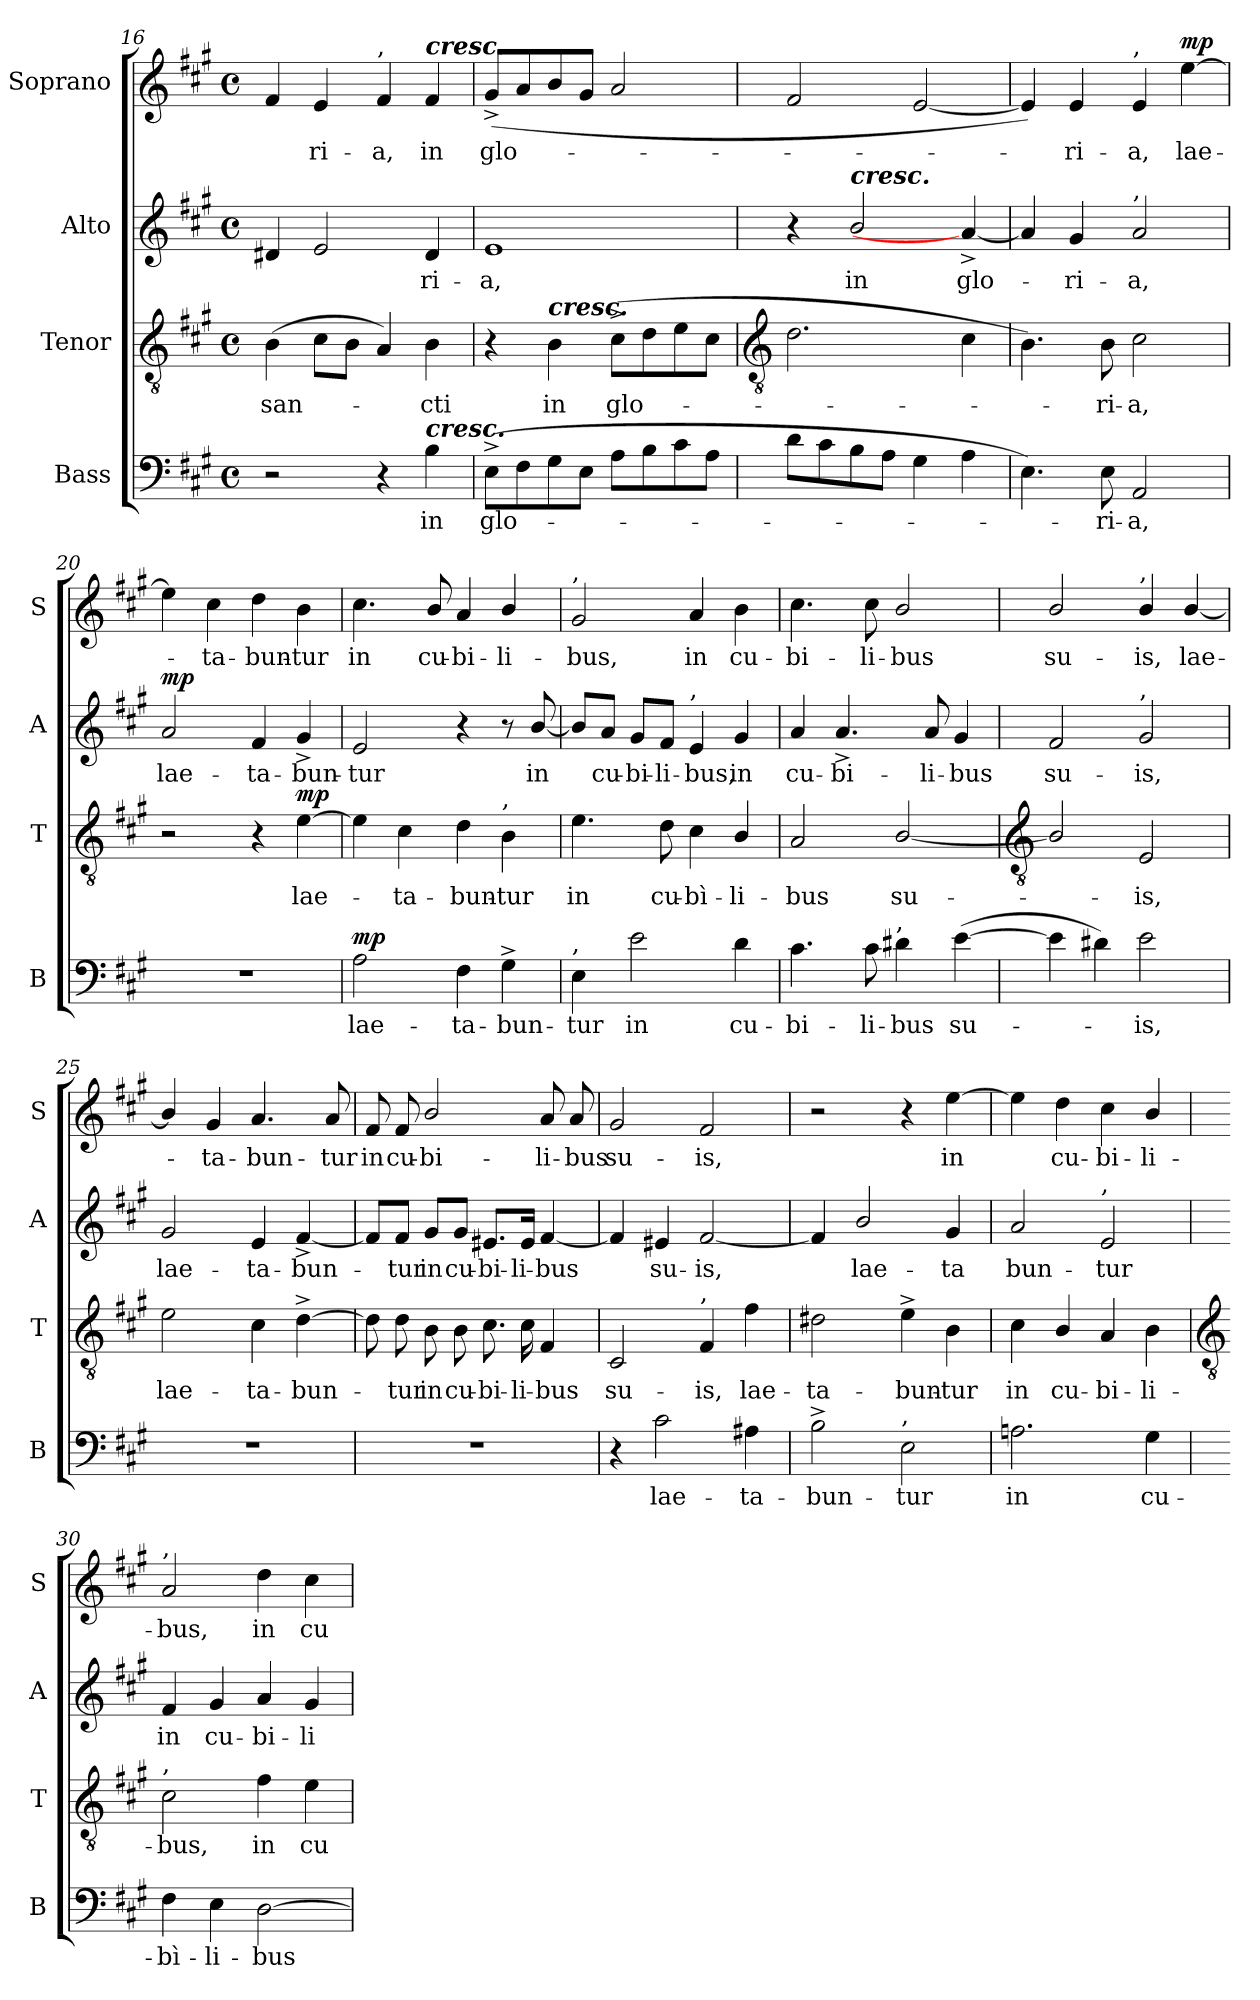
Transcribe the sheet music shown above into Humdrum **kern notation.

**kern	**text	**dynam	**kern	**text	**dynam	**kern	**text	**dynam	**kern	**text	**dynam
*part4	*part4	*part4	*part3	*part3	*part3	*part2	*part2	*part2	*part1	*part1	*part1
*staff4	*staff4	*staff4	*staff3	*staff3	*staff3	*staff2	*staff2	*staff2	*staff1	*staff1	*staff1
*I"Bass	*	*	*I"Tenor	*	*	*I"Alto	*	*	*I"Soprano	*	*
*I'B	*	*	*I'T	*	*	*I'A	*	*	*I'S	*	*
*clefF4	*	*	*clefGv2	*	*	*clefG2	*	*	*clefG2	*	*
*k[f#c#g#]	*	*	*k[f#c#g#]	*	*	*k[f#c#g#]	*	*	*k[f#c#g#]	*	*
*A:	*	*	*A:	*	*	*A:	*	*	*A:	*	*
*M4/4	*	*	*M4/4	*	*	*M4/4	*	*	*M4/4	*	*
*met(c)	*	*	*met(c)	*	*	*met(c)	*	*	*met(c)	*	*
=16	=16	=16	=16	=16	=16	=16	=16	=16	=16	=16	=16
!	!	!	!	!LO:LY:b	!	!	!	!	!	!	!
2r	.	.	(>4B	san-	.	4d#X	.	.	4f#	.	.
!	!	!	!	!	!	!	!	!	!	!LO:LY:b	!
.	.	.	8c#L	.	.	2e	.	.	4e	ri-	.
.	.	.	8BJ	.	.	.	.	.	.	.	.
!	!	!	!	!	!	!	!	!	!LO:TX:a:t=,	!	!
!	!	!	!	!	!	!	!	!	!	!LO:LY:b	!
4r	.	.	4A)	.	.	.	.	.	4f#	-a,	.
!	!	!	!	!	!	!	!	!	!LO:TX:a:Bi:t=cresc.	!	!
!LO:TX:a:Bi:t=cresc.	!	!	!	!	!	!	!	!	!	!	!
!	!LO:LY:b	!	!	!LO:LY:b	!	!	!LO:LY:b	!	!	!LO:LY:b	!
4B	in	.	4B	cti	.	4d#	ri-	.	4f#	in	.
=17	=17	=17	=17	=17	=17	=17	=17	=17	=17	=17	=17
!	!LO:LY:b	!	!	!	!	!	!LO:LY:b	!	!	!LO:LY:b	!
(>8E^L	glo-	.	4r	.	.	1e	-a,	.	(<8g#^L	glo-	.
8F#	.	.	.	.	.	.	.	.	8a	.	.
!	!	!	!LO:TX:a:Bi:t=cresc.	!	!	!	!	!	!	!	!
!	!	!	!	!LO:LY:b	!	!	!	!	!	!	!
8G#	.	.	4B	in	.	.	.	.	8b	.	.
8EJ	.	.	.	.	.	.	.	.	8g#J	.	.
!	!	!	!	!LO:LY:b	!	!	!	!	!	!	!
8AL	.	.	(>8c#^L	glo-	.	.	.	.	2a	.	.
8B	.	.	8d	.	.	.	.	.	.	.	.
8c#	.	.	8e	.	.	.	.	.	.	.	.
8AJ	.	.	8c#J	.	.	.	.	.	.	.	.
!!LO:LB:g=z
=18	=18	=18	=18	=18	=18	=18	=18	=18	=18	=18	=18
*	*	*	*clefGv2	*	*	*	*	*	*	*	*
8dL	.	.	2.d	.	.	4r	.	.	2f#	.	.
8c#	.	.	.	.	.	.	.	.	.	.	.
!	!	!	!	!	!	!LO:TX:a:Bi:t=cresc.	!	!	!	!	!
!	!	!	!	!	!	!	!LO:LY:b	!	!	!	!
8B	.	.	.	.	.	2b/	in	.	.	.	.
8AJ	.	.	.	.	.	.	.	.	.	.	.
4G#	.	.	.	.	.	.	.	.	[2e	.	.
!	!	!	!	!	!	!	!LO:LY:b	!	!	!	!
4A	.	.	4c#	.	.	4a^_	glo-	.	.	.	.
=19	=19	=19	=19	=19	=19	=19	=19	=19	=19	=19	=19
4.E)	.	.	4.B)	.	.	4a]	.	.	4e])	.	.
!	!	!	!	!	!	!	!LO:LY:b	!	!	!LO:LY:b	!
.	.	.	.	.	.	4g#	ri-	.	4e	ri-	.
!	!LO:LY:b	!	!	!LO:LY:b	!	!	!	!	!	!	!
8E	ri-	.	8B	ri-	.	.	.	.	.	.	.
!	!	!	!	!	!	!	!	!	!LO:TX:a:t=,	!	!
!	!	!	!	!	!	!LO:TX:a:t=,	!	!	!	!	!
!	!LO:LY:b	!	!	!LO:LY:b	!	!	!LO:LY:b	!	!	!LO:LY:b	!
2AA	-a,	.	2c#	-a,	.	2a	-a,	.	4e	-a,	.
!	!	!	!	!	!	!	!	!	!	!LO:LY:b	!LO:DY:b
.	.	.	.	.	.	.	.	.	[4ee	lae-	mp
=20	=20	=20	=20	=20	=20	=20	=20	=20	=20	=20	=20
!	!	!	!	!	!	!	!LO:LY:b	!LO:DY:b	!	!	!
1r	.	.	2r	.	.	2a	lae-	mp	4ee]	.	.
!	!	!	!	!	!	!	!	!	!	!LO:LY:b	!
.	.	.	.	.	.	.	.	.	4cc#	ta-	.
!	!	!	!	!	!	!	!LO:LY:b	!	!	!LO:LY:b	!
.	.	.	4r	.	.	4f#	-ta-	.	4dd	-bun-	.
!	!	!	!	!LO:LY:b	!LO:DY:b	!	!LO:LY:b	!	!	!LO:LY:b	!
.	.	.	[4e	lae-	mp	4g#^	-bun-	.	4b	-tur	.
=21	=21	=21	=21	=21	=21	=21	=21	=21	=21	=21	=21
!	!LO:LY:b	!LO:DY:b	!	!	!	!	!LO:LY:b	!	!	!LO:LY:b	!
2A	lae-	mp	4e]	.	.	2e	-tur	.	4.cc#	in	.
!	!	!	!	!LO:LY:b	!	!	!	!	!	!	!
.	.	.	4c#	-ta-	.	.	.	.	.	.	.
!	!	!	!	!	!	!	!	!	!	!LO:LY:b	!
.	.	.	.	.	.	.	.	.	8b/	cu-	.
!	!LO:LY:b	!	!	!LO:LY:b	!	!	!	!	!	!LO:LY:b	!
4F#	-ta-	.	4d	-bun-	.	4r	.	.	4a	-bi-	.
!	!	!	!LO:TX:a:t=,	!	!	!	!	!	!	!	!
!	!LO:LY:b	!	!	!LO:LY:b	!	!	!	!	!	!LO:LY:b	!
4G#^	-bun-	.	4B	-tur	.	8r	.	.	4b/	-li-	.
!	!	!	!	!	!	!	!LO:LY:b	!	!	!	!
.	.	.	.	.	.	[8b/	in	.	.	.	.
=22	=22	=22	=22	=22	=22	=22	=22	=22	=22	=22	=22
!	!	!	!	!	!	!	!	!	!LO:TX:a:t=,	!	!
!LO:TX:a:t=,	!	!	!	!	!	!	!	!	!	!	!
!	!LO:LY:b	!	!	!LO:LY:b	!	!	!	!	!	!LO:LY:b	!
4E	-tur	.	4.e	in	.	8b/L]	.	.	2g#	-bus,	.
!	!	!	!	!	!	!	!LO:LY:b	!	!	!	!
.	.	.	.	.	.	8a/J	cu-	.	.	.	.
!	!LO:LY:b	!	!	!	!	!	!LO:LY:b	!	!	!	!
2e	in	.	.	.	.	8g#/L	-bi-	.	.	.	.
!	!	!	!	!LO:LY:b	!	!	!LO:LY:b	!	!	!	!
.	.	.	8d	cu-	.	8f#/J	-li-	.	.	.	.
!	!	!	!	!	!	!LO:TX:a:t=,	!	!	!	!	!
!	!	!	!	!LO:LY:b	!	!	!LO:LY:b	!	!	!LO:LY:b	!
.	.	.	4c#	-bì-	.	4e	-bus,	.	4a	in	.
!	!LO:LY:b	!	!	!LO:LY:b	!	!	!LO:LY:b	!	!	!LO:LY:b	!
4d	cu-	.	4B/	-li-	.	4g#	in	.	4b	cu-	.
=23	=23	=23	=23	=23	=23	=23	=23	=23	=23	=23	=23
!	!LO:LY:b	!	!	!LO:LY:b	!	!	!LO:LY:b	!	!	!LO:LY:b	!
4.c#	-bi-	.	2A	-bus	.	4a	cu-	.	4.cc#	-bi-	.
!	!	!	!	!	!	!	!LO:LY:b	!	!	!	!
.	.	.	.	.	.	4.a^	-bi-	.	.	.	.
!	!LO:LY:b	!	!	!	!	!	!	!	!	!LO:LY:b	!
8c#	-li-	.	.	.	.	.	.	.	8cc#	-li-	.
!LO:TX:a:t=,	!	!	!	!	!	!	!	!	!	!	!
!	!LO:LY:b	!	!	!LO:LY:b	!	!	!	!	!	!LO:LY:b	!
4d#X	-bus	.	[2B/	su-	.	.	.	.	2b/	-bus	.
!	!	!	!	!	!	!	!LO:LY:b	!	!	!	!
.	.	.	.	.	.	8a	-li-	.	.	.	.
!	!LO:LY:b	!	!	!	!	!	!LO:LY:b	!	!	!	!
(>[4e	su-	.	.	.	.	4g#	-bus	.	.	.	.
!!LO:LB:g=z
=24	=24	=24	=24	=24	=24	=24	=24	=24	=24	=24	=24
*	*	*	*clefGv2	*	*	*	*	*	*	*	*
!	!	!	!	!	!	!	!LO:LY:b	!	!	!LO:LY:b	!
4e]	.	.	2B/]	.	.	2f#	su-	.	2b/	su-	.
4d#X)	.	.	.	.	.	.	.	.	.	.	.
!	!	!	!	!	!	!	!	!	!LO:TX:a:t=,	!	!
!	!	!	!	!	!	!LO:TX:a:t=,	!	!	!	!	!
!	!LO:LY:b	!	!	!LO:LY:b	!	!	!LO:LY:b	!	!	!LO:LY:b	!
2e	is,	.	2E	is,	.	2g#	-is,	.	4b/	-is,	.
!	!	!	!	!	!	!	!	!	!	!LO:LY:b	!
.	.	.	.	.	.	.	.	.	[4b/	lae-	.
=25	=25	=25	=25	=25	=25	=25	=25	=25	=25	=25	=25
!	!	!	!	!LO:LY:b	!	!	!LO:LY:b	!	!	!	!
1r	.	.	2e	lae-	.	2g#	lae-	.	4b/]	.	.
!	!	!	!	!	!	!	!	!	!	!LO:LY:b	!
.	.	.	.	.	.	.	.	.	4g#	ta-	.
!	!	!	!	!LO:LY:b	!	!	!LO:LY:b	!	!	!LO:LY:b	!
.	.	.	4c#	-ta-	.	4e	-ta-	.	4.a	-bun-	.
!	!	!	!	!LO:LY:b	!	!	!LO:LY:b	!	!	!	!
.	.	.	[4d^	-bun-	.	[4f#^	-bun-	.	.	.	.
!	!	!	!	!	!	!	!	!	!	!LO:LY:b	!
.	.	.	.	.	.	.	.	.	8a	-tur	.
=26	=26	=26	=26	=26	=26	=26	=26	=26	=26	=26	=26
!	!	!	!	!	!	!	!	!	!	!LO:LY:b	!
1r	.	.	8d]	.	.	8f#/L]	.	.	8f#	in	.
!	!	!	!	!LO:LY:b	!	!	!LO:LY:b	!	!	!LO:LY:b	!
.	.	.	8d	tur	.	8f#/J	tur	.	8f#	cu-	.
!	!	!	!	!LO:LY:b	!	!	!LO:LY:b	!	!	!LO:LY:b	!
.	.	.	8B	in	.	8g#/L	in	.	2b/	-bi-	.
!	!	!	!	!LO:LY:b	!	!	!LO:LY:b	!	!	!	!
.	.	.	8B	cu-	.	8g#/J	cu-	.	.	.	.
!	!	!	!	!LO:LY:b	!	!	!LO:LY:b	!	!	!	!
.	.	.	8.c#	-bi-	.	8.e#X/L	-bi-	.	.	.	.
!	!	!	!	!LO:LY:b	!	!	!LO:LY:b	!	!	!	!
.	.	.	16c#	-li-	.	16e#/Jk	-li-	.	.	.	.
!	!	!	!	!LO:LY:b	!	!	!LO:LY:b	!	!	!LO:LY:b	!
.	.	.	4F#	-bus	.	[4f#	-bus	.	8a	-li-	.
!	!	!	!	!	!	!	!	!	!	!LO:LY:b	!
.	.	.	.	.	.	.	.	.	8a	-bus	.
=27	=27	=27	=27	=27	=27	=27	=27	=27	=27	=27	=27
!	!	!	!	!LO:LY:b	!	!	!	!	!	!LO:LY:b	!
4r	.	.	2C#	su-	.	4f#]	.	.	2g#	su-	.
!	!LO:LY:b	!	!	!	!	!	!LO:LY:b	!	!	!	!
2c#	lae-	.	.	.	.	4e#X	su-	.	.	.	.
!	!	!	!LO:TX:a:t=,	!	!	!	!	!	!	!	!
!	!	!	!	!LO:LY:b	!	!	!LO:LY:b	!	!	!LO:LY:b	!
.	.	.	4F#	-is,	.	[2f#	-is,	.	2f#	-is,	.
!	!LO:LY:b	!	!	!LO:LY:b	!	!	!	!	!	!	!
4A#X	-ta-	.	4f#	lae-	.	.	.	.	.	.	.
=28	=28	=28	=28	=28	=28	=28	=28	=28	=28	=28	=28
!	!LO:LY:b	!	!	!LO:LY:b	!	!	!	!	!	!	!
2B^	-bun-	.	2d#X	-ta-	.	4f#]	.	.	2r	.	.
!	!	!	!	!	!	!	!LO:LY:b	!	!	!	!
.	.	.	.	.	.	2b/	lae-	.	.	.	.
!LO:TX:a:t=,	!	!	!	!	!	!	!	!	!	!	!
!	!LO:LY:b	!	!	!LO:LY:b	!	!	!	!	!	!	!
2E	-tur	.	4e^	-bun-	.	.	.	.	4r	.	.
!	!	!	!	!LO:LY:b	!	!	!LO:LY:b	!	!	!LO:LY:b	!
.	.	.	4B	-tur	.	4g#	-ta	.	[4ee	in	.
=29	=29	=29	=29	=29	=29	=29	=29	=29	=29	=29	=29
!	!LO:LY:b	!	!	!LO:LY:b	!	!	!LO:LY:b	!	!	!	!
2.An	in	.	4c#	in	.	2a	bun-	.	4ee]	.	.
!	!	!	!	!LO:LY:b	!	!	!	!	!	!LO:LY:b	!
.	.	.	4B/	cu-	.	.	.	.	4dd	cu-	.
!	!	!	!	!	!	!LO:TX:a:t=,	!	!	!	!	!
!	!	!	!	!LO:LY:b	!	!	!LO:LY:b	!	!	!LO:LY:b	!
.	.	.	4A	-bi-	.	2e	-tur	.	4cc#	-bi-	.
!	!LO:LY:b	!	!	!LO:LY:b	!	!	!	!	!	!LO:LY:b	!
4G#	cu-	.	4B	-li-	.	.	.	.	4b/	-li-	.
!!LO:LB:g=z
=30	=30	=30	=30	=30	=30	=30	=30	=30	=30	=30	=30
*	*	*	*clefGv2	*	*	*	*	*	*	*	*
!	!	!	!	!	!	!	!	!	!LO:TX:a:t=,	!	!
!	!	!	!LO:TX:a:t=,	!	!	!	!	!	!	!	!
!	!LO:LY:b	!	!	!LO:LY:b	!	!	!LO:LY:b	!	!	!LO:LY:b	!
4F#	-bì-	.	2c#	-bus,	.	4f#	in	.	2a	-bus,	.
!	!LO:LY:b	!	!	!	!	!	!LO:LY:b	!	!	!	!
4E	-li-	.	.	.	.	4g#	cu-	.	.	.	.
!	!LO:LY:b	!	!	!LO:LY:b	!	!	!LO:LY:b	!	!	!LO:LY:b	!
[2D	-bus	.	4f#	in	.	4a	-bi-	.	4dd	in	.
!	!	!	!	!LO:LY:b	!	!	!LO:LY:b	!	!	!LO:LY:b	!
.	.	.	4e	cu-	.	4g#	-li-	.	4cc#	cu-	.
=	=	=	=	=	=	=	=	=	=	=	=
*-	*-	*-	*-	*-	*-	*-	*-	*-	*-	*-	*-
